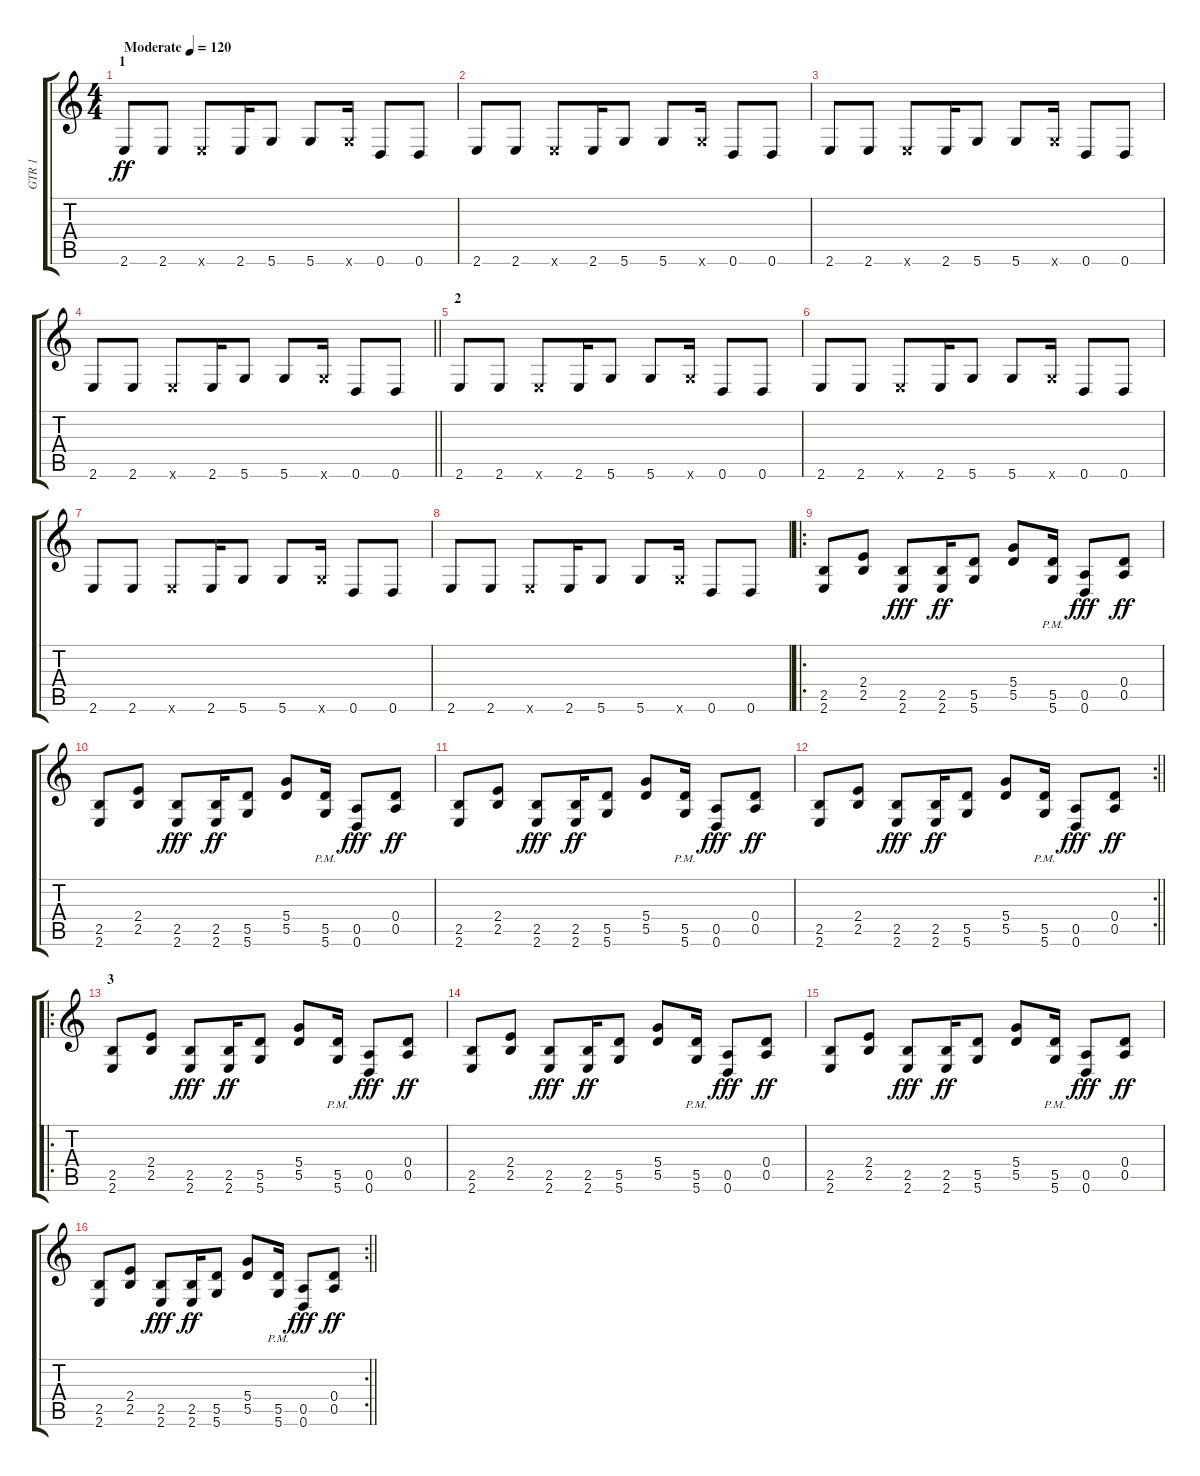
\track ("GTR 1" "GTR 1") {instrument distortionguitar}
\staff {score tabs}
\tuning (E4 B3 G3 D3 A2 D2) {hide}
\ts (4 4)
\section ("" "1")
\tempo (120 "Moderate")
\clef g2
\ks c
2.6.8{dy ff instrument electricguitarjazz} 2.6.8 2.6{x}.8 2.6.16 5.6.8 5.6.8 5.6{x}.16 0.6.8 0.6.8 |
2.6.8 2.6.8 2.6{x}.8 2.6.16 5.6.8 5.6.8 5.6{x}.16 0.6.8 0.6.8 |
2.6.8 2.6.8 2.6{x}.8 2.6.16 5.6.8 5.6.8 5.6{x}.16 0.6.8 0.6.8 |
\barLineRight lightlight
2.6.8 2.6.8 2.6{x}.8 2.6.16 5.6.8 5.6.8 5.6{x}.16 0.6.8 0.6.8 |
\section ("" "2")
2.6.8 2.6.8 2.6{x}.8 2.6.16 5.6.8 5.6.8 5.6{x}.16 0.6.8 0.6.8 |
2.6.8 2.6.8 2.6{x}.8 2.6.16 5.6.8 5.6.8 5.6{x}.16 0.6.8 0.6.8 |
2.6.8 2.6.8 2.6{x}.8 2.6.16 5.6.8 5.6.8 5.6{x}.16 0.6.8 0.6.8 |
2.6.8 2.6.8 2.6{x}.8 2.6.16 5.6.8 5.6.8 5.6{x}.16 0.6.8 0.6.8 |
\ro
(2.5 2.6).8{instrument distortionguitar} (2.4 2.5).8 (2.5 2.6).8{dy fff} (2.5 2.6).16{dy ff} (5.5 5.6).8 (5.4 5.5).8 (5.5{pm} 5.6{pm}).16 (0.5 0.6).8{dy fff} (0.4 0.5).8{dy ff} |
(2.5 2.6).8 (2.4 2.5).8 (2.5 2.6).8{dy fff} (2.5 2.6).16{dy ff} (5.5 5.6).8 (5.4 5.5).8 (5.5{pm} 5.6{pm}).16 (0.5 0.6).8{dy fff} (0.4 0.5).8{dy ff} |
(2.5 2.6).8 (2.4 2.5).8 (2.5 2.6).8{dy fff} (2.5 2.6).16{dy ff} (5.5 5.6).8 (5.4 5.5).8 (5.5{pm} 5.6{pm}).16 (0.5 0.6).8{dy fff} (0.4 0.5).8{dy ff} |
\rc 2
\barLineRight lightlight
(2.5 2.6).8 (2.4 2.5).8 (2.5 2.6).8{dy fff} (2.5 2.6).16{dy ff} (5.5 5.6).8 (5.4 5.5).8 (5.5{pm} 5.6{pm}).16 (0.5 0.6).8{dy fff} (0.4 0.5).8{dy ff} |
\ro
\section ("" "3")
(2.5 2.6).8 (2.4 2.5).8 (2.5 2.6).8{dy fff} (2.5 2.6).16{dy ff} (5.5 5.6).8 (5.4 5.5).8 (5.5{pm} 5.6{pm}).16 (0.5 0.6).8{dy fff} (0.4 0.5).8{dy ff} |
(2.5 2.6).8 (2.4 2.5).8 (2.5 2.6).8{dy fff} (2.5 2.6).16{dy ff} (5.5 5.6).8 (5.4 5.5).8 (5.5{pm} 5.6{pm}).16 (0.5 0.6).8{dy fff} (0.4 0.5).8{dy ff} |
(2.5 2.6).8 (2.4 2.5).8 (2.5 2.6).8{dy fff} (2.5 2.6).16{dy ff} (5.5 5.6).8 (5.4 5.5).8 (5.5{pm} 5.6{pm}).16 (0.5 0.6).8{dy fff} (0.4 0.5).8{dy ff} |
\rc 2
\barLineRight lightlight
(2.5 2.6).8 (2.4 2.5).8 (2.5 2.6).8{dy fff} (2.5 2.6).16{dy ff} (5.5 5.6).8 (5.4 5.5).8 (5.5{pm} 5.6{pm}).16 (0.5 0.6).8{dy fff} (0.4 0.5).8{dy ff}
